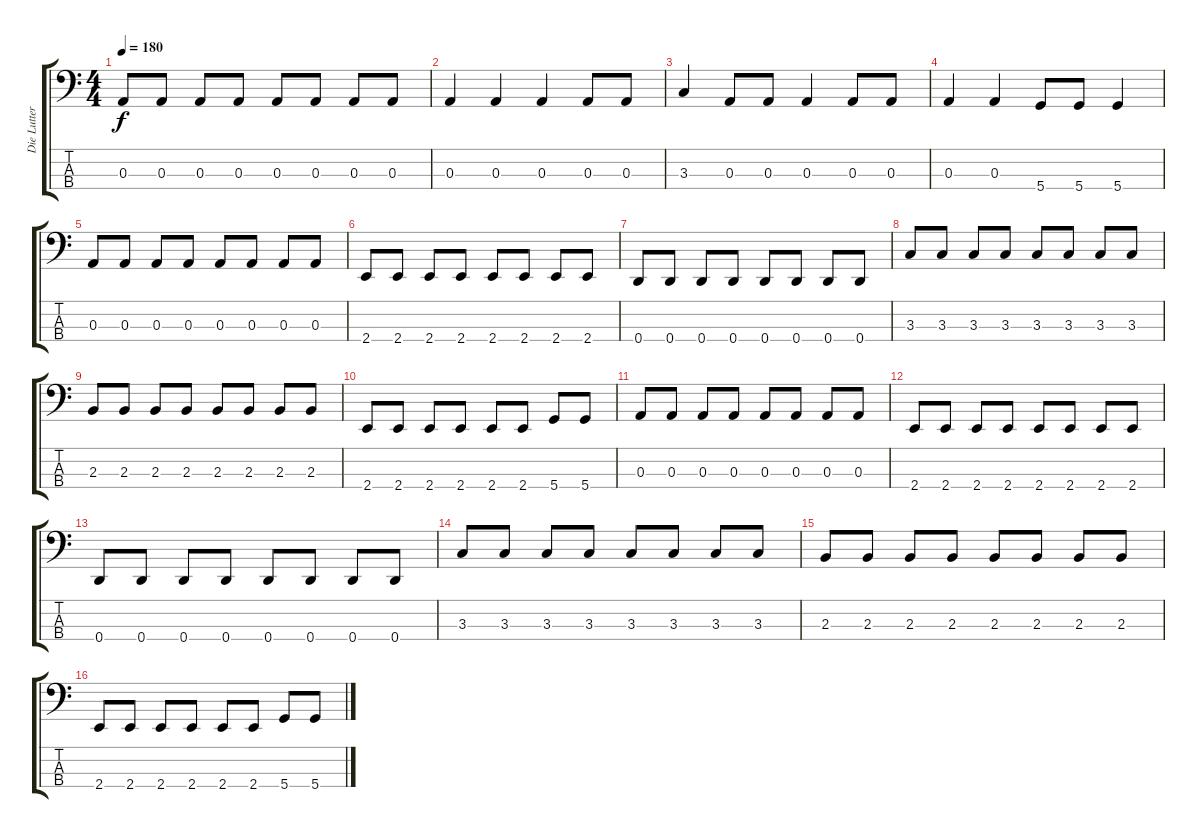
\track ("Die Lutter" "Die Lutter") {instrument electricbasspick}
\staff {score tabs}
\tuning (G2 D2 A1 D1) {hide}
\ts (4 4)
\tempo 180
\clef f4
\ks c
0.3.8{dy f} 0.3.8 0.3.8 0.3.8 0.3.8 0.3.8 0.3.8 0.3.8 |
0.3.4 0.3.4 0.3.4 0.3.8 0.3.8 |
3.3.4 0.3.8 0.3.8 0.3.4 0.3.8 0.3.8 |
0.3.4 0.3.4 5.4.8 5.4.8 5.4.4 |
0.3.8 0.3.8 0.3.8 0.3.8 0.3.8 0.3.8 0.3.8 0.3.8 |
2.4.8 2.4.8 2.4.8 2.4.8 2.4.8 2.4.8 2.4.8 2.4.8 |
0.4.8 0.4.8 0.4.8 0.4.8 0.4.8 0.4.8 0.4.8 0.4.8 |
3.3.8 3.3.8 3.3.8 3.3.8 3.3.8 3.3.8 3.3.8 3.3.8 |
2.3.8 2.3.8 2.3.8 2.3.8 2.3.8 2.3.8 2.3.8 2.3.8 |
2.4.8 2.4.8 2.4.8 2.4.8 2.4.8 2.4.8 5.4.8 5.4.8 |
0.3.8 0.3.8 0.3.8 0.3.8 0.3.8 0.3.8 0.3.8 0.3.8 |
2.4.8 2.4.8 2.4.8 2.4.8 2.4.8 2.4.8 2.4.8 2.4.8 |
0.4.8 0.4.8 0.4.8 0.4.8 0.4.8 0.4.8 0.4.8 0.4.8 |
3.3.8 3.3.8 3.3.8 3.3.8 3.3.8 3.3.8 3.3.8 3.3.8 |
2.3.8 2.3.8 2.3.8 2.3.8 2.3.8 2.3.8 2.3.8 2.3.8 |
2.4.8 2.4.8 2.4.8 2.4.8 2.4.8 2.4.8 5.4.8 5.4.8
